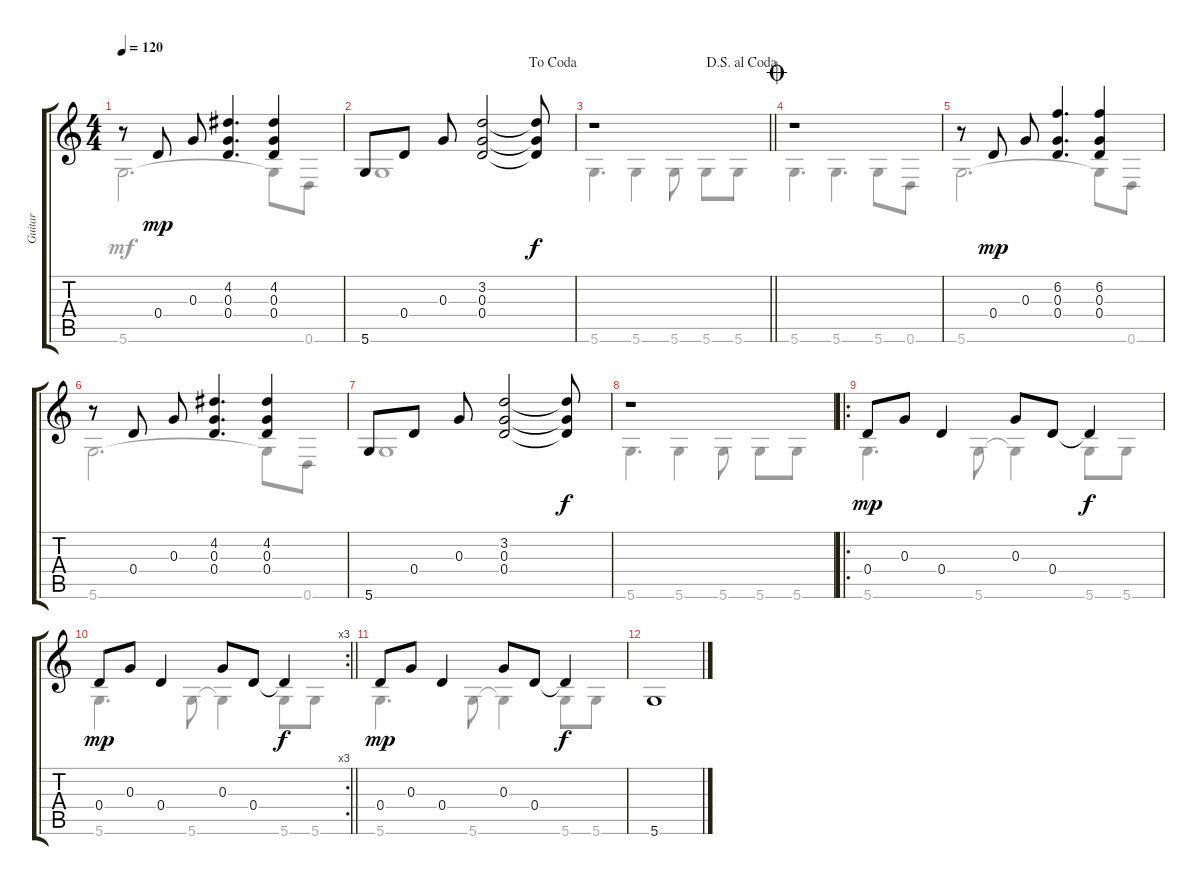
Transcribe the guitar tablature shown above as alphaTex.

\track ("Guitar" "Guitar") {instrument acousticguitarsteel}
\staff {score tabs}
\tuning (E4 B3 G3 D3 A2 D2) {hide}
\voice
\ts (4 4)
\tempo 120
\clef g2
\ks c
r.8{dy mp} 0.4.8 0.3.8 (4.2 0.3 0.4).4{d} (4.2 0.3 0.4).4 |
\jump dacoda
5.6.8 0.4.8 0.3.8 (3.2 0.3 0.4).2 (3.2{t} 0.3{t} 0.4{t}).8{dy f} |
\jump dalsegnoalcoda
\barLineRight lightlight
r.1 |
\jump coda
r.1 |
r.8 0.4.8{dy mp} 0.3.8 (6.2 0.3 0.4).4{d} (6.2 0.3 0.4).4 |
r.8 0.4.8 0.3.8 (4.2 0.3 0.4).4{d} (4.2 0.3 0.4).4 |
5.6.8 0.4.8 0.3.8 (3.2 0.3 0.4).2 (3.2{t} 0.3{t} 0.4{t}).8{dy f} |
r.1 |
\ro
0.4.8{dy mp} 0.3.8 0.4.4 0.3.8 0.4.8 0.4{t}.4{dy f} |
\rc 3
\barLineRight lightlight
0.4.8{dy mp} 0.3.8 0.4.4 0.3.8 0.4.8 0.4{t}.4{dy f} |
0.4.8{dy mp} 0.3.8 0.4.4 0.3.8 0.4.8 0.4{t}.4{dy f} |
5.6.1
\voice
\clef g2
\ottava regular
\simile none
\ks c
5.6.2{d dy mf} 5.6{t}.8 0.6.8 |
5.6.1 |
\barLineRight lightlight
5.6.4{d} 5.6.4 5.6.8 5.6.8 5.6.8 |
5.6.4{d} 5.6.4{d} 5.6.8 0.6.8 |
5.6.2{d} 5.6{t}.8 0.6.8 |
5.6.2{d} 5.6{t}.8 0.6.8 |
5.6.1 |
5.6.4{d} 5.6.4 5.6.8 5.6.8 5.6.8 |
5.6.4{d} 5.6.8 5.6{t}.4 5.6.8 5.6.8 |
\barLineRight lightlight
5.6.4{d} 5.6.8 5.6{t}.4 5.6.8 5.6.8 |
5.6.4{d} 5.6.8 5.6{t}.4 5.6.8 5.6.8 |
